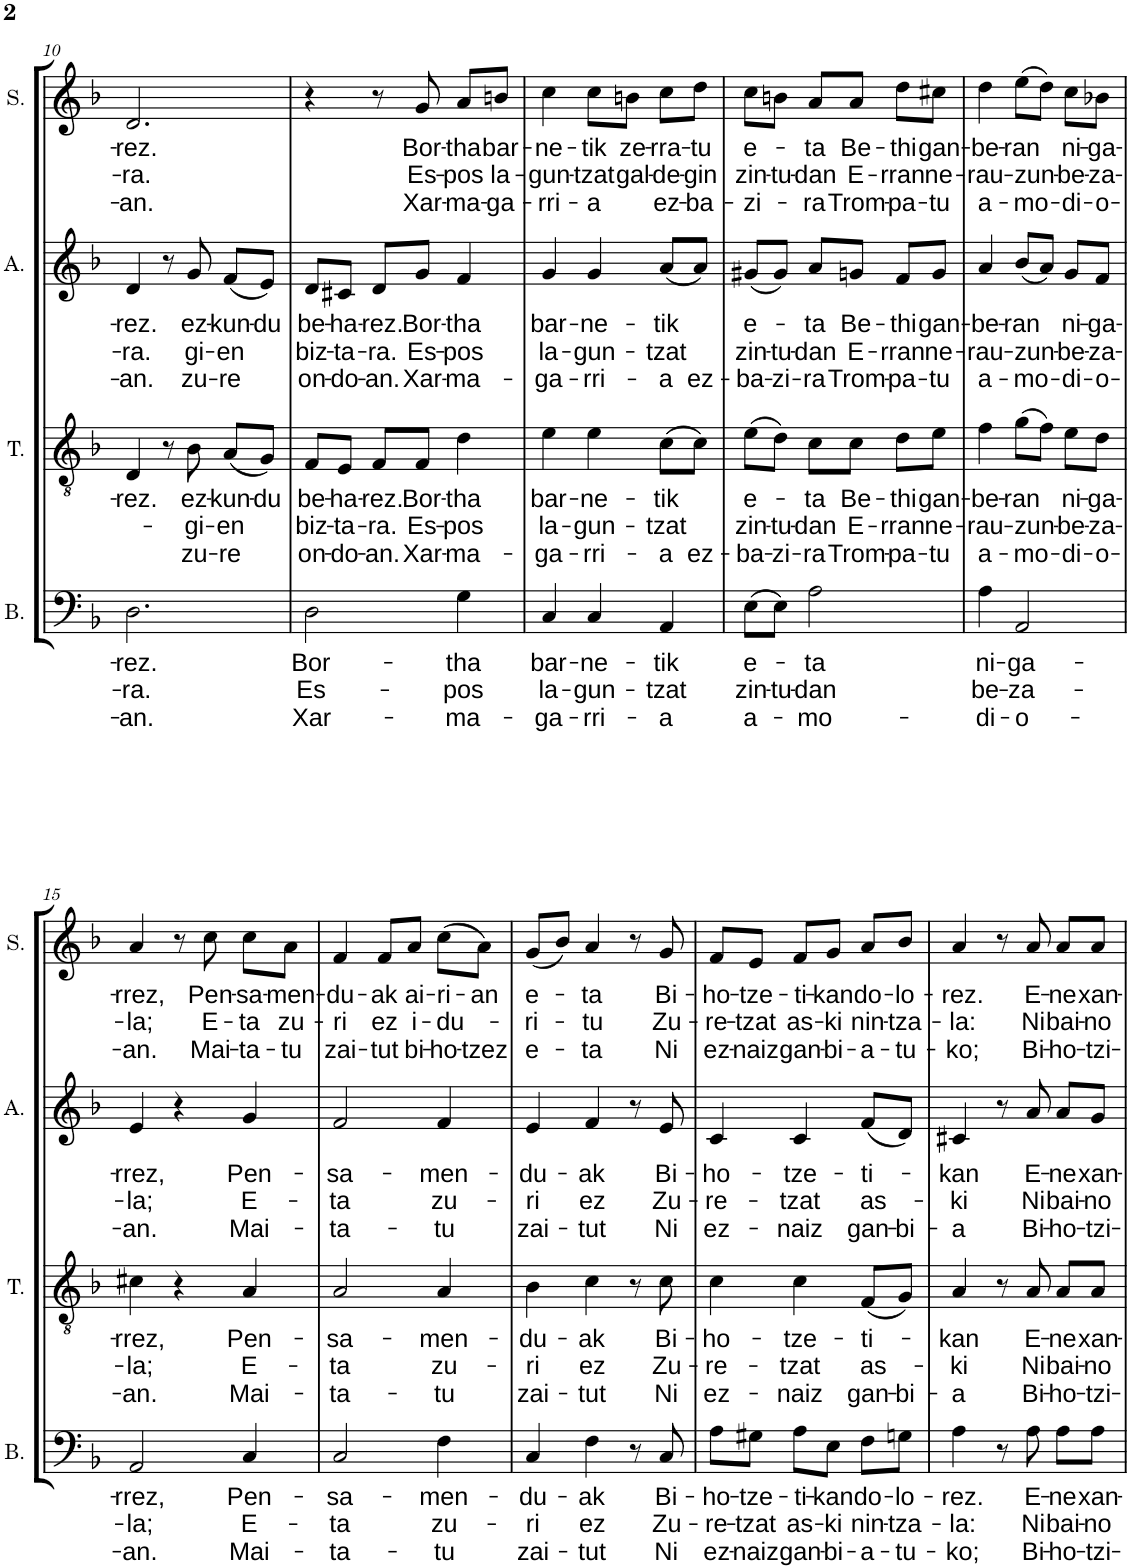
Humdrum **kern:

**kern	**text	**text	**text	**kern	**text	**text	**text	**kern	**text	**text	**text	**kern	**text	**text	**text
*part4	*part4	*part4	*part4	*part3	*part3	*part3	*part3	*part2	*part2	*part2	*part2	*part1	*part1	*part1	*part1
*staff4	*staff4	*staff4	*staff4	*staff3	*staff3	*staff3	*staff3	*staff2	*staff2	*staff2	*staff2	*staff1	*staff1	*staff1	*staff1
*I"Basse	*	*	*	*I"Tenor	*	*	*	*I"Alto	*	*	*	*I"Soprano	*	*	*
*I'B.	*	*	*	*I'T.	*	*	*	*I'A.	*	*	*	*I'S.	*	*	*
!!LO:PB:g=z
*clefF4	*	*	*	*clefGv2	*	*	*	*clefG2	*	*	*	*clefG2	*	*	*
*k[b-]	*	*	*	*k[b-]	*	*	*	*k[b-]	*	*	*	*k[b-]	*	*	*
*M3/4	*	*	*	*M3/4	*	*	*	*M3/4	*	*	*	*M3/4	*	*	*
=10	=10	=10	=10	=10	=10	=10	=10	=10	=10	=10	=10	=10	=10	=10	=10
!	!LO:LY:b	!LO:LY:b	!LO:LY:b	!	!LO:LY:b	!	!	!	!LO:LY:b	!LO:LY:b	!LO:LY:b	!	!LO:LY:b	!LO:LY:b	!LO:LY:b
2.D\	-rez.	-ra.	-an.	4D/	-rez.	.	.	4d/	-rez.	-ra.	-an.	2.d/	-rez.	-ra.	-an.
.	.	.	.	8r	.	.	.	8r	.	.	.	.	.	.	.
!	!	!	!	!	!LO:LY:b	!LO:LY:b	!LO:LY:b	!	!LO:LY:b	!LO:LY:b	!LO:LY:b	!	!	!	!
.	.	.	.	8B-\	ez-	-gi-	zu-	8g/	ez-	-gi-	zu-	.	.	.	.
!	!	!	!	!	!LO:LY:b	!LO:LY:b	!LO:LY:b	!	!LO:LY:b	!LO:LY:b	!LO:LY:b	!	!	!	!
.	.	.	.	(8A/L	-kun-	-en	-re	(8f/L	-kun-	-en	-re	.	.	.	.
!	!	!	!	!	!LO:LY:b	!	!	!	!LO:LY:b	!	!	!	!	!	!
.	.	.	.	8G/J)	-du	.	.	8e/J)	-du	.	.	.	.	.	.
=11	=11	=11	=11	=11	=11	=11	=11	=11	=11	=11	=11	=11	=11	=11	=11
!	!LO:LY:b	!LO:LY:b	!LO:LY:b	!	!LO:LY:b	!LO:LY:b	!LO:LY:b	!	!LO:LY:b	!LO:LY:b	!LO:LY:b	!	!	!	!
2D\	Bor-	Es-	Xar-	8F/L	be-	biz-	on-	8d/L	be-	biz-	on-	4r	.	.	.
!	!	!	!	!	!LO:LY:b	!LO:LY:b	!LO:LY:b	!	!LO:LY:b	!LO:LY:b	!LO:LY:b	!	!	!	!
.	.	.	.	8E/J	-ha-	-ta-	-do-	8c#X/J	-ha-	-ta-	-do-	.	.	.	.
!	!	!	!	!	!LO:LY:b	!LO:LY:b	!LO:LY:b	!	!LO:LY:b	!LO:LY:b	!LO:LY:b	!	!	!	!
.	.	.	.	8F/L	-rez.	-ra.	-an.	8d/L	-rez.	-ra.	-an.	8r	.	.	.
!	!	!	!	!	!LO:LY:b	!LO:LY:b	!LO:LY:b	!	!LO:LY:b	!LO:LY:b	!LO:LY:b	!	!LO:LY:b	!LO:LY:b	!LO:LY:b
.	.	.	.	8F/J	Bor-	Es-	Xar-	8g/J	Bor-	Es-	Xar-	8g/	Bor-	Es-	Xar-
!	!LO:LY:b	!LO:LY:b	!LO:LY:b	!	!LO:LY:b	!LO:LY:b	!LO:LY:b	!	!LO:LY:b	!LO:LY:b	!LO:LY:b	!	!LO:LY:b	!LO:LY:b	!LO:LY:b
4G\	-tha	-pos	-ma-	4d\	-tha	-pos	-ma-	4f/	-tha	-pos	-ma-	8a/L	-tha	-pos	-ma-
!	!	!	!	!	!	!	!	!	!	!	!	!	!LO:LY:b	!LO:LY:b	!LO:LY:b
.	.	.	.	.	.	.	.	.	.	.	.	8bn/J	bar-	la-	-ga-
=12	=12	=12	=12	=12	=12	=12	=12	=12	=12	=12	=12	=12	=12	=12	=12
!	!LO:LY:b	!LO:LY:b	!LO:LY:b	!	!LO:LY:b	!LO:LY:b	!LO:LY:b	!	!LO:LY:b	!LO:LY:b	!LO:LY:b	!	!LO:LY:b	!LO:LY:b	!LO:LY:b
4C/	bar-	la-	-ga-	4e\	bar-	la-	-ga-	4g/	bar-	la-	-ga-	4cc\	-ne-	-gun-	-rri-
!	!LO:LY:b	!LO:LY:b	!LO:LY:b	!	!LO:LY:b	!LO:LY:b	!LO:LY:b	!	!LO:LY:b	!LO:LY:b	!LO:LY:b	!	!LO:LY:b	!LO:LY:b	!LO:LY:b
4C/	-ne-	-gun-	-rri-	4e\	-ne-	-gun-	-rri-	4g/	-ne-	-gun-	-rri-	8cc\L	-tik	-tzat	-a
!	!	!	!	!	!	!	!	!	!	!	!	!	!LO:LY:b	!LO:LY:b	!
.	.	.	.	.	.	.	.	.	.	.	.	8bn\J	ze-	gal-	.
!	!LO:LY:b	!LO:LY:b	!LO:LY:b	!	!LO:LY:b	!LO:LY:b	!LO:LY:b	!	!LO:LY:b	!LO:LY:b	!LO:LY:b	!	!LO:LY:b	!LO:LY:b	!LO:LY:b
4AA/	-tik	-tzat	-a	(8c\L	-tik	-tzat	-a	(8a/L	-tik	-tzat	-a	8cc\L	-rra-	-de-	ez-
!	!	!	!	!	!	!	!LO:LY:b	!	!	!	!LO:LY:b	!	!LO:LY:b	!LO:LY:b	!LO:LY:b
.	.	.	.	8c\J)	.	.	ez-	8a/J)	.	.	ez-	8dd\J	-tu	-gin	-ba-
=13	=13	=13	=13	=13	=13	=13	=13	=13	=13	=13	=13	=13	=13	=13	=13
!	!LO:LY:b	!LO:LY:b	!LO:LY:b	!	!LO:LY:b	!LO:LY:b	!LO:LY:b	!	!LO:LY:b	!LO:LY:b	!LO:LY:b	!	!LO:LY:b	!LO:LY:b	!LO:LY:b
(8E\L	e-	zin-	a-	(8e\L	e-	zin-	-ba-	(8g#X/L	e-	zin-	-ba-	8cc\L	e-	zin-	-zi-
!	!	!LO:LY:b	!	!	!	!LO:LY:b	!LO:LY:b	!	!	!LO:LY:b	!LO:LY:b	!	!	!LO:LY:b	!
8E\J)	.	-tu-	.	8d\J)	.	-tu-	-zi-	8g#/J)	.	-tu-	-zi-	8bn\J	.	-tu-	.
!	!LO:LY:b	!LO:LY:b	!LO:LY:b	!	!LO:LY:b	!LO:LY:b	!LO:LY:b	!	!LO:LY:b	!LO:LY:b	!LO:LY:b	!	!LO:LY:b	!LO:LY:b	!LO:LY:b
2A\	-ta	-dan	-mo-	8c\L	-ta	-dan	-ra	8a/L	-ta	-dan	-ra	8a/L	-ta	-dan	-ra
!	!	!	!	!	!LO:LY:b	!LO:LY:b	!LO:LY:b	!	!LO:LY:b	!LO:LY:b	!LO:LY:b	!	!LO:LY:b	!LO:LY:b	!LO:LY:b
.	.	.	.	8c\J	Be-	E-	Trom-	8gn/J	Be-	E-	Trom-	8a/J	Be-	E-	Trom-
!	!	!	!	!	!LO:LY:b	!LO:LY:b	!LO:LY:b	!	!LO:LY:b	!LO:LY:b	!LO:LY:b	!	!LO:LY:b	!LO:LY:b	!LO:LY:b
.	.	.	.	8d\L	-thi	-rran	-pa-	8f/L	-thi	-rran	-pa-	8dd\L	-thi	-rran	-pa-
!	!	!	!	!	!LO:LY:b	!LO:LY:b	!LO:LY:b	!	!LO:LY:b	!LO:LY:b	!LO:LY:b	!	!LO:LY:b	!LO:LY:b	!LO:LY:b
.	.	.	.	8e\J	gan-	ne-	-tu	8g/J	gan-	ne-	-tu	8cc#X\J	gan-	ne-	-tu
=14	=14	=14	=14	=14	=14	=14	=14	=14	=14	=14	=14	=14	=14	=14	=14
!	!LO:LY:b	!LO:LY:b	!LO:LY:b	!	!LO:LY:b	!LO:LY:b	!LO:LY:b	!	!LO:LY:b	!LO:LY:b	!LO:LY:b	!	!LO:LY:b	!LO:LY:b	!LO:LY:b
4A\	ni-	-be-	-di-	4f\	-be-	-rau-	a-	4a/	-be-	-rau-	a-	4dd\	-be-	-rau-	a-
!	!LO:LY:b	!LO:LY:b	!LO:LY:b	!	!LO:LY:b	!LO:LY:b	!LO:LY:b	!	!LO:LY:b	!LO:LY:b	!LO:LY:b	!	!LO:LY:b	!LO:LY:b	!LO:LY:b
2AA/	-ga-	-za-	-o-	(8g\L	-ran	-zun-	-mo-	(8b-/L	-ran	-zun-	-mo-	(8ee\L	-ran	-zun-	-mo-
.	.	.	.	8f\J)	.	.	.	8a/J)	.	.	.	8dd\J)	.	.	.
!	!	!	!	!	!LO:LY:b	!LO:LY:b	!LO:LY:b	!	!LO:LY:b	!LO:LY:b	!LO:LY:b	!	!LO:LY:b	!LO:LY:b	!LO:LY:b
.	.	.	.	8e\L	ni-	-be-	-di-	8g/L	ni-	-be-	-di-	8cc\L	ni-	-be-	-di-
!	!	!	!	!	!LO:LY:b	!LO:LY:b	!LO:LY:b	!	!LO:LY:b	!LO:LY:b	!LO:LY:b	!	!LO:LY:b	!LO:LY:b	!LO:LY:b
.	.	.	.	8d\J	-ga-	-za-	-o-	8f/J	-ga-	-za-	-o-	8b-X\J	-ga-	-za-	-o-
!!LO:LB:g=z
=15	=15	=15	=15	=15	=15	=15	=15	=15	=15	=15	=15	=15	=15	=15	=15
!	!LO:LY:b	!LO:LY:b	!LO:LY:b	!	!LO:LY:b	!LO:LY:b	!LO:LY:b	!	!LO:LY:b	!LO:LY:b	!LO:LY:b	!	!LO:LY:b	!LO:LY:b	!LO:LY:b
2AA/	-rrez,	-la;	-an.	4c#X\	-rrez,	-la;	-an.	4e/	-rrez,	-la;	-an.	4a/	-rrez,	-la;	-an.
.	.	.	.	4r	.	.	.	4r	.	.	.	8r	.	.	.
!	!	!	!	!	!	!	!	!	!	!	!	!	!LO:LY:b	!LO:LY:b	!LO:LY:b
.	.	.	.	.	.	.	.	.	.	.	.	8cc\	Pen-	E-	Mai-
!	!LO:LY:b	!LO:LY:b	!LO:LY:b	!	!LO:LY:b	!LO:LY:b	!LO:LY:b	!	!LO:LY:b	!LO:LY:b	!LO:LY:b	!	!LO:LY:b	!LO:LY:b	!LO:LY:b
4C/	Pen-	E-	Mai-	4A/	Pen-	E-	Mai-	4g/	Pen-	E-	Mai-	8cc\L	-sa-	-ta	-ta-
!	!	!	!	!	!	!	!	!	!	!	!	!	!LO:LY:b	!LO:LY:b	!LO:LY:b
.	.	.	.	.	.	.	.	.	.	.	.	8a\J	-men-	zu-	-tu
=16	=16	=16	=16	=16	=16	=16	=16	=16	=16	=16	=16	=16	=16	=16	=16
!	!LO:LY:b	!LO:LY:b	!LO:LY:b	!	!LO:LY:b	!LO:LY:b	!LO:LY:b	!	!LO:LY:b	!LO:LY:b	!LO:LY:b	!	!LO:LY:b	!LO:LY:b	!LO:LY:b
2C/	-sa-	-ta	-ta-	2A/	-sa-	-ta	-ta-	2f/	-sa-	-ta	-ta-	4f/	-du-	-ri	zai-
!	!	!	!	!	!	!	!	!	!	!	!	!	!LO:LY:b	!LO:LY:b	!LO:LY:b
.	.	.	.	.	.	.	.	.	.	.	.	8f/L	-ak	ez	-tut
!	!	!	!	!	!	!	!	!	!	!	!	!	!LO:LY:b	!LO:LY:b	!LO:LY:b
.	.	.	.	.	.	.	.	.	.	.	.	8a/J	ai-	i-	bi-
!	!LO:LY:b	!LO:LY:b	!LO:LY:b	!	!LO:LY:b	!LO:LY:b	!LO:LY:b	!	!LO:LY:b	!LO:LY:b	!LO:LY:b	!	!LO:LY:b	!LO:LY:b	!LO:LY:b
4F\	-men-	zu-	-tu	4A/	-men-	zu-	-tu	4f/	-men-	zu-	-tu	(8cc\L	-ri-	-du-	-ho-
!	!	!	!	!	!	!	!	!	!	!	!	!	!LO:LY:b	!	!LO:LY:b
.	.	.	.	.	.	.	.	.	.	.	.	8a\J)	-an	.	-tzez
=17	=17	=17	=17	=17	=17	=17	=17	=17	=17	=17	=17	=17	=17	=17	=17
!	!LO:LY:b	!LO:LY:b	!LO:LY:b	!	!LO:LY:b	!LO:LY:b	!LO:LY:b	!	!LO:LY:b	!LO:LY:b	!LO:LY:b	!	!LO:LY:b	!LO:LY:b	!LO:LY:b
4C/	-du-	-ri	zai-	4B-\	-du-	-ri	zai-	4e/	-du-	-ri	zai-	(8g/L	e-	-ri-	e-
.	.	.	.	.	.	.	.	.	.	.	.	8b-/J)	.	.	.
!	!LO:LY:b	!LO:LY:b	!LO:LY:b	!	!LO:LY:b	!LO:LY:b	!LO:LY:b	!	!LO:LY:b	!LO:LY:b	!LO:LY:b	!	!LO:LY:b	!LO:LY:b	!LO:LY:b
4F\	-ak	ez	-tut	4c\	-ak	ez	-tut	4f/	-ak	ez	-tut	4a/	-ta	-tu	-ta
8r	.	.	.	8r	.	.	.	8r	.	.	.	8r	.	.	.
!	!LO:LY:b	!LO:LY:b	!LO:LY:b	!	!LO:LY:b	!LO:LY:b	!LO:LY:b	!	!LO:LY:b	!LO:LY:b	!LO:LY:b	!	!LO:LY:b	!LO:LY:b	!LO:LY:b
8C/	Bi-	Zu-	Ni	8c\	Bi-	Zu-	Ni	8e/	Bi-	Zu-	Ni	8g/	Bi-	Zu-	Ni
=18	=18	=18	=18	=18	=18	=18	=18	=18	=18	=18	=18	=18	=18	=18	=18
!	!LO:LY:b	!LO:LY:b	!LO:LY:b	!	!LO:LY:b	!LO:LY:b	!LO:LY:b	!	!LO:LY:b	!LO:LY:b	!LO:LY:b	!	!LO:LY:b	!LO:LY:b	!LO:LY:b
8A\L	-ho-	-re-	ez-	4c\	-ho-	-re-	ez-	4c/	-ho-	-re-	ez-	8f/L	-ho-	-re-	ez-
!	!LO:LY:b	!LO:LY:b	!LO:LY:b	!	!	!	!	!	!	!	!	!	!LO:LY:b	!LO:LY:b	!LO:LY:b
8G#X\J	-tze-	-tzat	-naiz	.	.	.	.	.	.	.	.	8e/J	-tze-	-tzat	-naiz
!	!LO:LY:b	!LO:LY:b	!LO:LY:b	!	!LO:LY:b	!LO:LY:b	!LO:LY:b	!	!LO:LY:b	!LO:LY:b	!LO:LY:b	!	!LO:LY:b	!LO:LY:b	!LO:LY:b
8A\L	-ti-	as-	gan-	4c\	-tze-	-tzat	-naiz	4c/	-tze-	-tzat	-naiz	8f/L	-ti-	as-	gan-
!	!LO:LY:b	!LO:LY:b	!LO:LY:b	!	!	!	!	!	!	!	!	!	!LO:LY:b	!LO:LY:b	!LO:LY:b
8E\J	-kan	-ki	-bi-	.	.	.	.	.	.	.	.	8g/J	-kan	-ki	-bi-
!	!LO:LY:b	!LO:LY:b	!LO:LY:b	!	!LO:LY:b	!LO:LY:b	!LO:LY:b	!	!LO:LY:b	!LO:LY:b	!LO:LY:b	!	!LO:LY:b	!LO:LY:b	!LO:LY:b
8F\L	do-	nin-	-a-	(8F/L	-ti-	as-	gan-	(8f/L	-ti-	as-	gan-	8a/L	do-	nin-	-a-
!	!LO:LY:b	!LO:LY:b	!LO:LY:b	!	!	!	!LO:LY:b	!	!	!	!LO:LY:b	!	!LO:LY:b	!LO:LY:b	!LO:LY:b
8Gn\J	-lo-	-tza-	-tu-	8G/J)	.	.	-bi-	8d/J)	.	.	-bi-	8b-/J	-lo-	-tza-	-tu-
=19	=19	=19	=19	=19	=19	=19	=19	=19	=19	=19	=19	=19	=19	=19	=19
!	!LO:LY:b	!LO:LY:b	!LO:LY:b	!	!LO:LY:b	!LO:LY:b	!LO:LY:b	!	!LO:LY:b	!LO:LY:b	!LO:LY:b	!	!LO:LY:b	!LO:LY:b	!LO:LY:b
4A\	-rez.	-la:	-ko;	4A/	-kan	-ki	-a	4c#X/	-kan	-ki	-a	4a/	-rez.	-la:	-ko;
8r	.	.	.	8r	.	.	.	8r	.	.	.	8r	.	.	.
!	!LO:LY:b	!LO:LY:b	!LO:LY:b	!	!LO:LY:b	!LO:LY:b	!LO:LY:b	!	!LO:LY:b	!LO:LY:b	!LO:LY:b	!	!LO:LY:b	!LO:LY:b	!LO:LY:b
8A\	E-	Ni	Bi-	8A/	E-	Ni	Bi-	8a/	E-	Ni	Bi-	8a/	E-	Ni	Bi-
!	!LO:LY:b	!LO:LY:b	!LO:LY:b	!	!LO:LY:b	!LO:LY:b	!LO:LY:b	!	!LO:LY:b	!LO:LY:b	!LO:LY:b	!	!LO:LY:b	!LO:LY:b	!LO:LY:b
8A\L	-ne	bai-	-ho-	8A/L	-ne	bai-	-ho-	8a/L	-ne	bai-	-ho-	8a/L	-ne	bai-	-ho-
!	!LO:LY:b	!LO:LY:b	!LO:LY:b	!	!LO:LY:b	!LO:LY:b	!LO:LY:b	!	!LO:LY:b	!LO:LY:b	!LO:LY:b	!	!LO:LY:b	!LO:LY:b	!LO:LY:b
8A\J	xan-	-no	-tzi-	8A/J	xan-	-no	-tzi-	8g/J	xan-	-no	-tzi-	8a/J	xan-	-no	-tzi-
=	=	=	=	=	=	=	=	=	=	=	=	=	=	=	=
*-	*-	*-	*-	*-	*-	*-	*-	*-	*-	*-	*-	*-	*-	*-	*-
